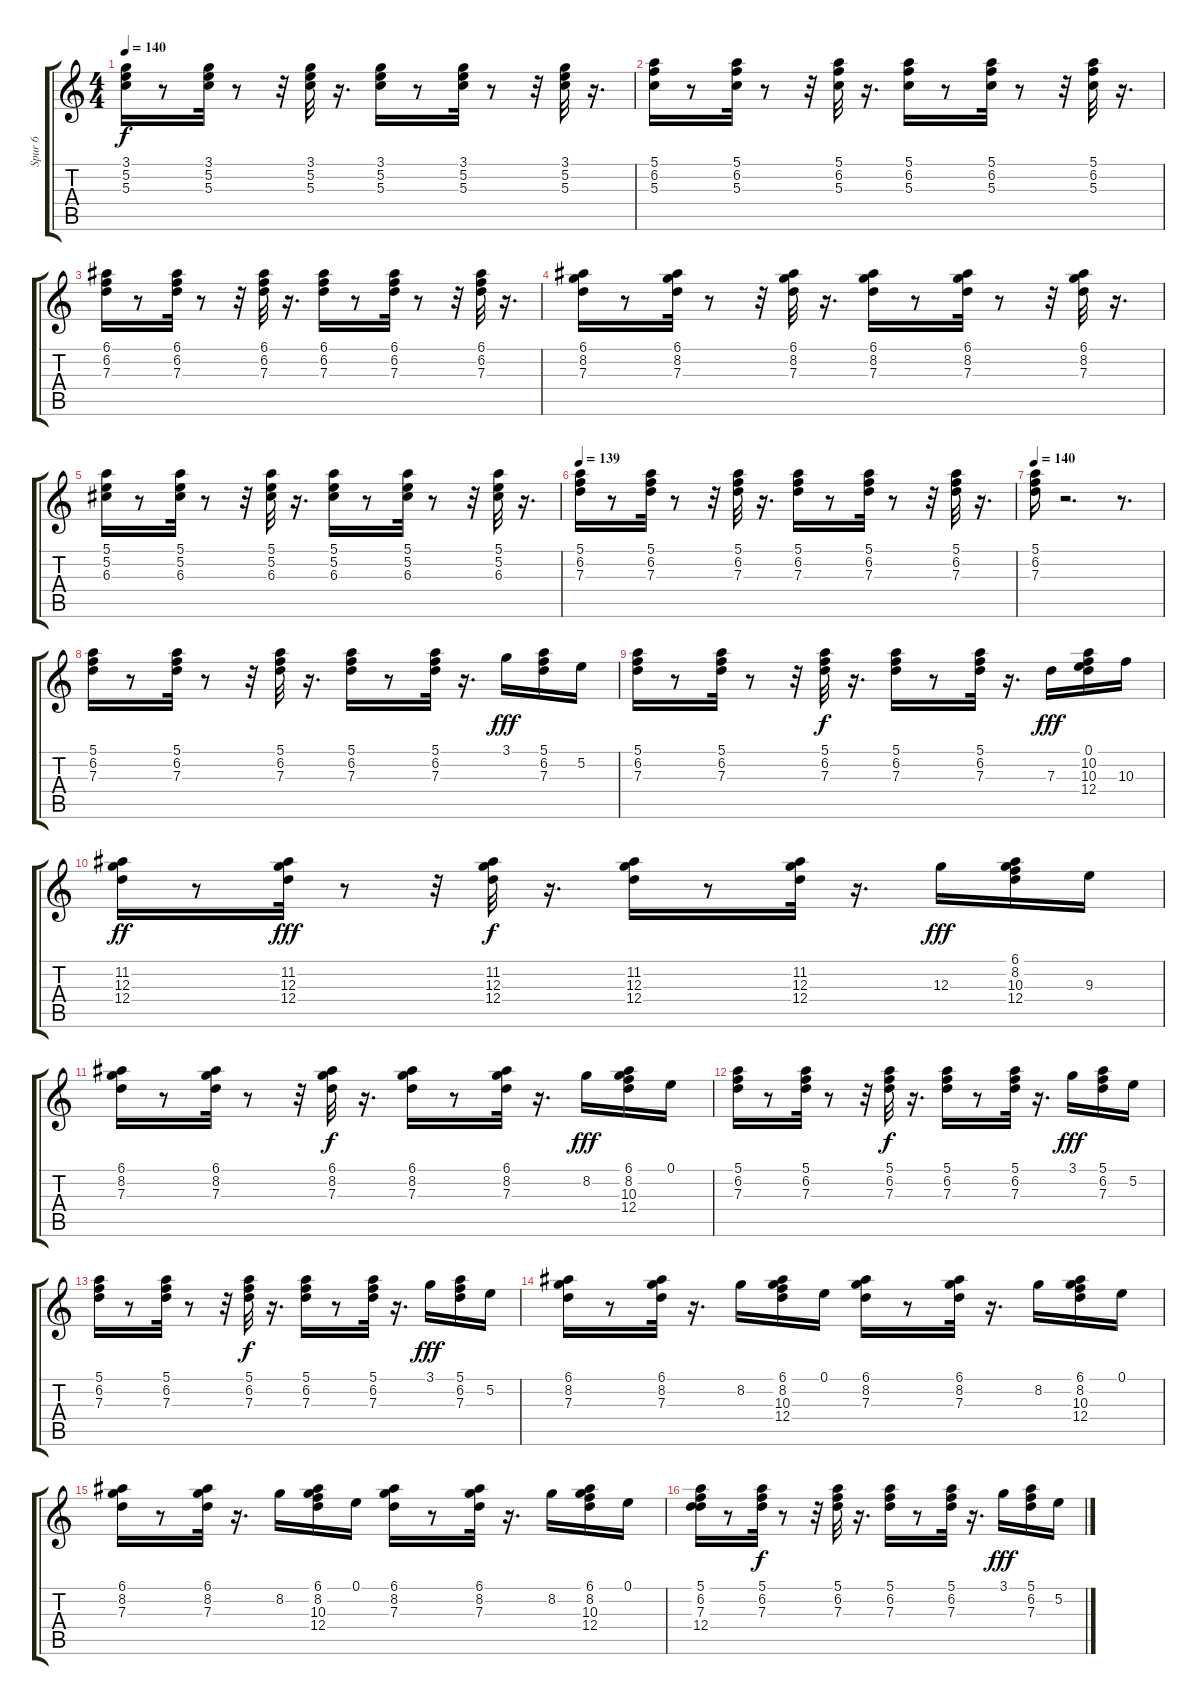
\track ("Spur 6" "Spur 6") {instrument electricguitarmuted}
\staff {score tabs}
\tuning (E4 B3 G3 D3 A2 E2) {hide}
\ts (4 4)
\tempo 140
\clef g2
\ks c
(3.1 5.2 5.3).16{dy f} r.8 (3.1 5.2 5.3).32 r.8 r.32 (3.1 5.2 5.3).32 r.16{d} (3.1 5.2 5.3).16 r.8 (3.1 5.2 5.3).32 r.8 r.32 (3.1 5.2 5.3).32 r.16{d} |
(5.1 6.2 5.3).16 r.8 (5.1 6.2 5.3).32 r.8 r.32 (5.1 6.2 5.3).32 r.16{d} (5.1 6.2 5.3).16 r.8 (5.1 6.2 5.3).32 r.8 r.32 (5.1 6.2 5.3).32 r.16{d} |
(6.1 6.2 7.3).16 r.8 (6.1 6.2 7.3).32 r.8 r.32 (6.1 6.2 7.3).32 r.16{d} (6.1 6.2 7.3).16 r.8 (6.1 6.2 7.3).32 r.8 r.32 (6.1 6.2 7.3).32 r.16{d} |
(6.1 8.2 7.3).16 r.8 (6.1 8.2 7.3).32 r.8 r.32 (6.1 8.2 7.3).32 r.16{d} (6.1 8.2 7.3).16 r.8 (6.1 8.2 7.3).32 r.8 r.32 (6.1 8.2 7.3).32 r.16{d} |
(5.1 5.2 6.3).16 r.8 (5.1 5.2 6.3).32 r.8 r.32 (5.1 5.2 6.3).32 r.16{d} (5.1 5.2 6.3).16 r.8 (5.1 5.2 6.3).32 r.8 r.32 (5.1 5.2 6.3).32 r.16{d} |
\tempo 139
(5.1 6.2 7.3).16 r.8 (5.1 6.2 7.3).32 r.8 r.32 (5.1 6.2 7.3).32 r.16{d} (5.1 6.2 7.3).16 r.8 (5.1 6.2 7.3).32 r.8 r.32 (5.1 6.2 7.3).32 r.16{d} |
\tempo 140
(5.1 6.2 7.3).16 r.2{d} r.8{d} |
(5.1 6.2 7.3).16 r.8 (5.1 6.2 7.3).32 r.8 r.32 (5.1 6.2 7.3).32 r.16{d} (5.1 6.2 7.3).16 r.8 (5.1 6.2 7.3).32 r.16{d} 3.1.16{dy fff} (5.1 6.2 7.3).16 5.2.16 |
(5.1 6.2 7.3).16 r.8 (5.1 6.2 7.3).32 r.8 r.32 (5.1 6.2 7.3).32{dy f} r.16{d} (5.1 6.2 7.3).16 r.8 (5.1 6.2 7.3).32 r.16{d} 7.3.16{dy fff} (0.1 10.2 10.3 12.4).16 10.3.16 |
(11.2 12.3 12.4).16{dy ff} r.8 (11.2 12.3 12.4).32{dy fff} r.8 r.32 (11.2 12.3 12.4).32{dy f} r.16{d} (11.2 12.3 12.4).16 r.8 (11.2 12.3 12.4).32 r.16{d} 12.3.16{dy fff} (6.1 8.2 10.3 12.4).16 9.3.16 |
(6.1 8.2 7.3).16 r.8 (6.1 8.2 7.3).32 r.8 r.32 (6.1 8.2 7.3).32{dy f} r.16{d} (6.1 8.2 7.3).16 r.8 (6.1 8.2 7.3).32 r.16{d} 8.2.16{dy fff} (6.1 8.2 10.3 12.4).16 0.1.16 |
(5.1 6.2 7.3).16 r.8 (5.1 6.2 7.3).32 r.8 r.32 (5.1 6.2 7.3).32{dy f} r.16{d} (5.1 6.2 7.3).16 r.8 (5.1 6.2 7.3).32 r.16{d} 3.1.16{dy fff} (5.1 6.2 7.3).16 5.2.16 |
(5.1 6.2 7.3).16 r.8 (5.1 6.2 7.3).32 r.8 r.32 (5.1 6.2 7.3).32{dy f} r.16{d} (5.1 6.2 7.3).16 r.8 (5.1 6.2 7.3).32 r.16{d} 3.1.16{dy fff} (5.1 6.2 7.3).16 5.2.16 |
(6.1 8.2 7.3).16 r.8 (6.1 8.2 7.3).32 r.16{d} 8.2.16 (6.1 8.2 10.3 12.4).16 0.1.16 (6.1 8.2 7.3).16 r.8 (6.1 8.2 7.3).32 r.16{d} 8.2.16 (6.1 8.2 10.3 12.4).16 0.1.16 |
(6.1 8.2 7.3).16 r.8 (6.1 8.2 7.3).32 r.16{d} 8.2.16 (6.1 8.2 10.3 12.4).16 0.1.16 (6.1 8.2 7.3).16 r.8 (6.1 8.2 7.3).32 r.16{d} 8.2.16 (6.1 8.2 10.3 12.4).16 0.1.16 |
(5.1 6.2 7.3 12.4).16 r.8 (5.1 6.2 7.3).32{dy f} r.8 r.32 (5.1 6.2 7.3).32 r.16{d} (5.1 6.2 7.3).16 r.8 (5.1 6.2 7.3).32 r.16{d} 3.1.16{dy fff} (5.1 6.2 7.3).16 5.2.16
